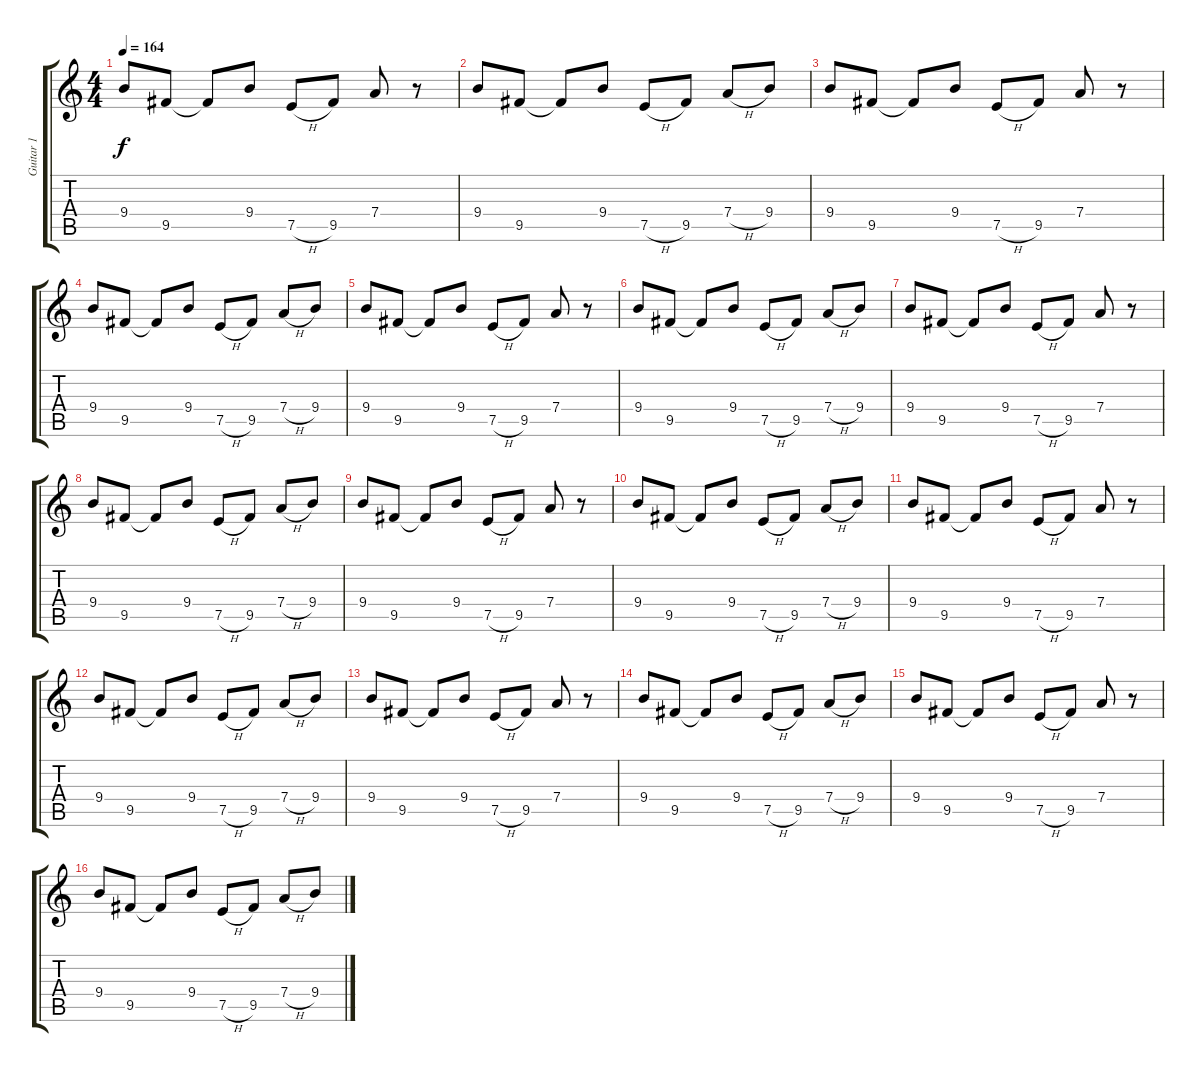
\track ("Guitar 1" "Guitar 1") {instrument electricguitarjazz}
\staff {score tabs}
\tuning (E4 B3 G3 D3 A2 E2) {hide}
\ts (4 4)
\tempo 164
\clef g2
\ks c
9.4.8{dy f} 9.5.8 9.5{t}.8 9.4.8 7.5{h}.8 9.5.8 7.4.8 r.8 |
9.4.8 9.5.8 9.5{t}.8 9.4.8 7.5{h}.8 9.5.8 7.4{h}.8 9.4.8 |
9.4.8 9.5.8 9.5{t}.8 9.4.8 7.5{h}.8 9.5.8 7.4.8 r.8 |
9.4.8 9.5.8 9.5{t}.8 9.4.8 7.5{h}.8 9.5.8 7.4{h}.8 9.4.8 |
9.4.8 9.5.8 9.5{t}.8 9.4.8 7.5{h}.8 9.5.8 7.4.8 r.8 |
9.4.8 9.5.8 9.5{t}.8 9.4.8 7.5{h}.8 9.5.8 7.4{h}.8 9.4.8 |
9.4.8 9.5.8 9.5{t}.8 9.4.8 7.5{h}.8 9.5.8 7.4.8 r.8 |
9.4.8 9.5.8 9.5{t}.8 9.4.8 7.5{h}.8 9.5.8 7.4{h}.8 9.4.8 |
9.4.8 9.5.8 9.5{t}.8 9.4.8 7.5{h}.8 9.5.8 7.4.8 r.8 |
9.4.8 9.5.8 9.5{t}.8 9.4.8 7.5{h}.8 9.5.8 7.4{h}.8 9.4.8 |
9.4.8 9.5.8 9.5{t}.8 9.4.8 7.5{h}.8 9.5.8 7.4.8 r.8 |
9.4.8 9.5.8 9.5{t}.8 9.4.8 7.5{h}.8 9.5.8 7.4{h}.8 9.4.8 |
9.4.8 9.5.8 9.5{t}.8 9.4.8 7.5{h}.8 9.5.8 7.4.8 r.8 |
9.4.8 9.5.8 9.5{t}.8 9.4.8 7.5{h}.8 9.5.8 7.4{h}.8 9.4.8 |
9.4.8 9.5.8 9.5{t}.8 9.4.8 7.5{h}.8 9.5.8 7.4.8 r.8 |
9.4.8 9.5.8 9.5{t}.8 9.4.8 7.5{h}.8 9.5.8 7.4{h}.8 9.4.8
